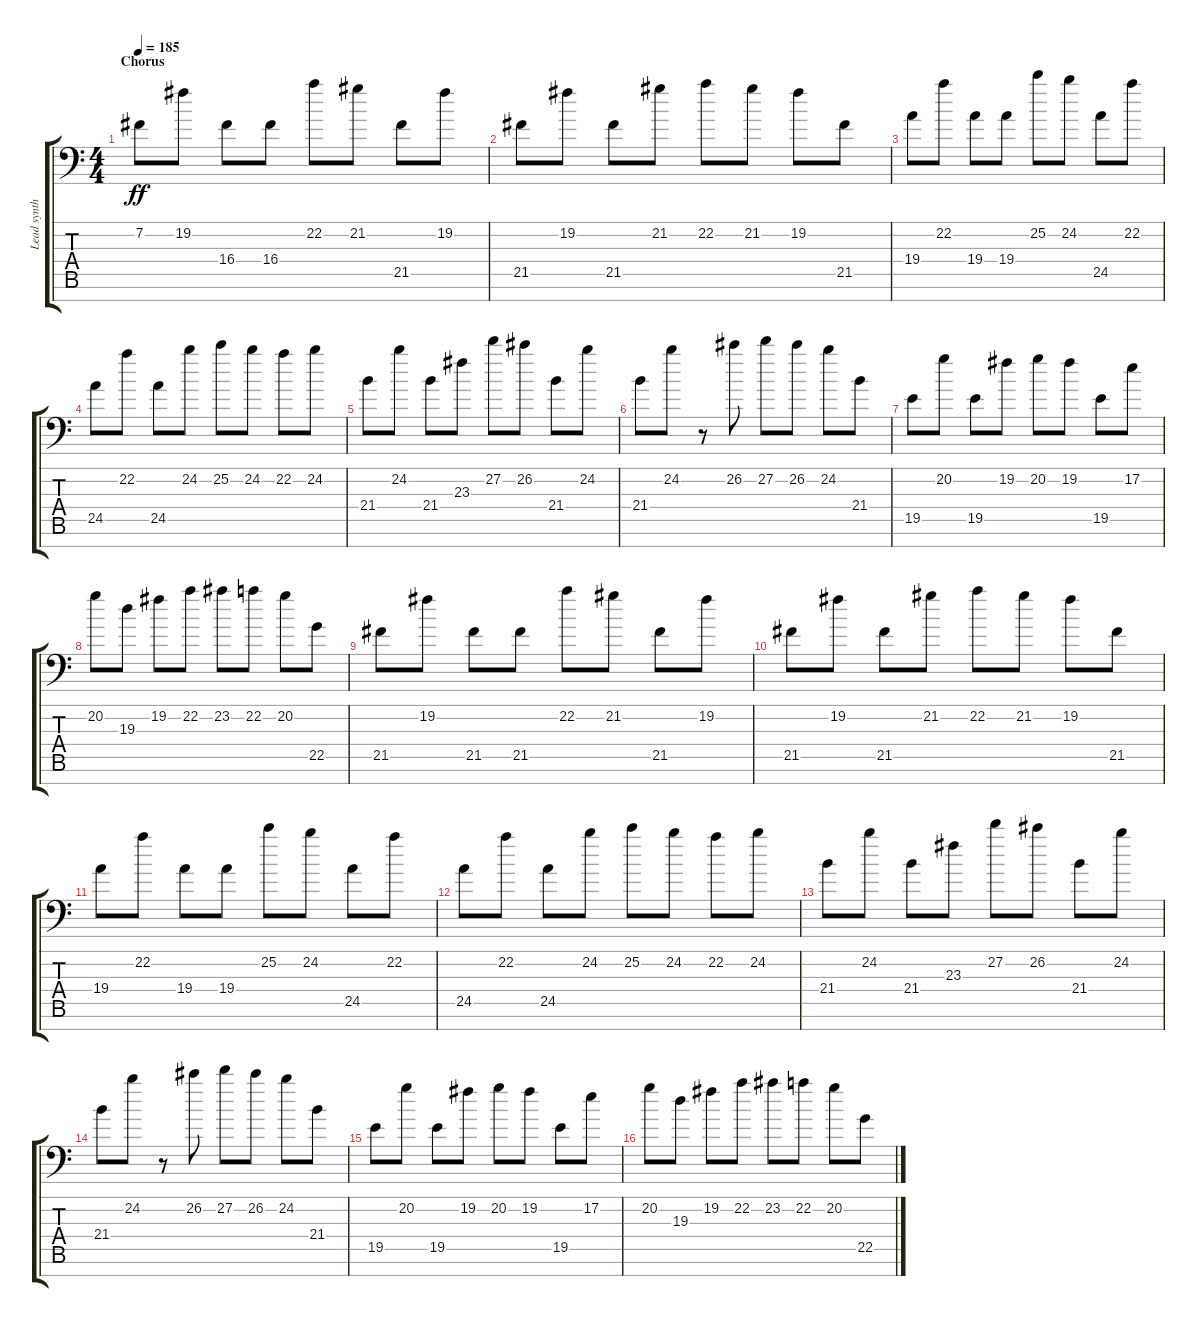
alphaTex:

\track ("Lead synth" "Lead synth") {instrument lead8bassandlead}
\staff {score tabs}
\tuning (C8 B3 G3 D3 A2 E2 C-1) {hide}
\ts (4 4)
\section ("" "Chorus")
\tempo 185
\clef f4
\ks c
7.2.8{dy ff} 19.2.8 16.4.8 16.4.8 22.2.8 21.2.8 21.5.8 19.2.8 |
21.5.8 19.2.8 21.5.8 21.2.8 22.2.8 21.2.8 19.2.8 21.5.8 |
19.4.8 22.2.8 19.4.8 19.4.8 25.2.8 24.2.8 24.5.8 22.2.8 |
24.5.8 22.2.8 24.5.8 24.2.8 25.2.8 24.2.8 22.2.8 24.2.8 |
21.4.8 24.2.8 21.4.8 23.3.8 27.2.8 26.2.8 21.4.8 24.2.8 |
21.4.8 24.2.8 r.8 26.2.8 27.2.8 26.2.8 24.2.8 21.4.8 |
19.5.8 20.2.8 19.5.8 19.2.8 20.2.8 19.2.8 19.5.8 17.2.8 |
20.2.8 19.3.8 19.2.8 22.2.8 23.2.8 22.2.8 20.2.8 22.5.8 |
21.5.8 19.2.8 21.5.8 21.5.8 22.2.8 21.2.8 21.5.8 19.2.8 |
21.5.8 19.2.8 21.5.8 21.2.8 22.2.8 21.2.8 19.2.8 21.5.8 |
19.4.8 22.2.8 19.4.8 19.4.8 25.2.8 24.2.8 24.5.8 22.2.8 |
24.5.8 22.2.8 24.5.8 24.2.8 25.2.8 24.2.8 22.2.8 24.2.8 |
21.4.8 24.2.8 21.4.8 23.3.8 27.2.8 26.2.8 21.4.8 24.2.8 |
21.4.8 24.2.8 r.8 26.2.8 27.2.8 26.2.8 24.2.8 21.4.8 |
19.5.8 20.2.8 19.5.8 19.2.8 20.2.8 19.2.8 19.5.8 17.2.8 |
20.2.8 19.3.8 19.2.8 22.2.8 23.2.8 22.2.8 20.2.8 22.5.8
